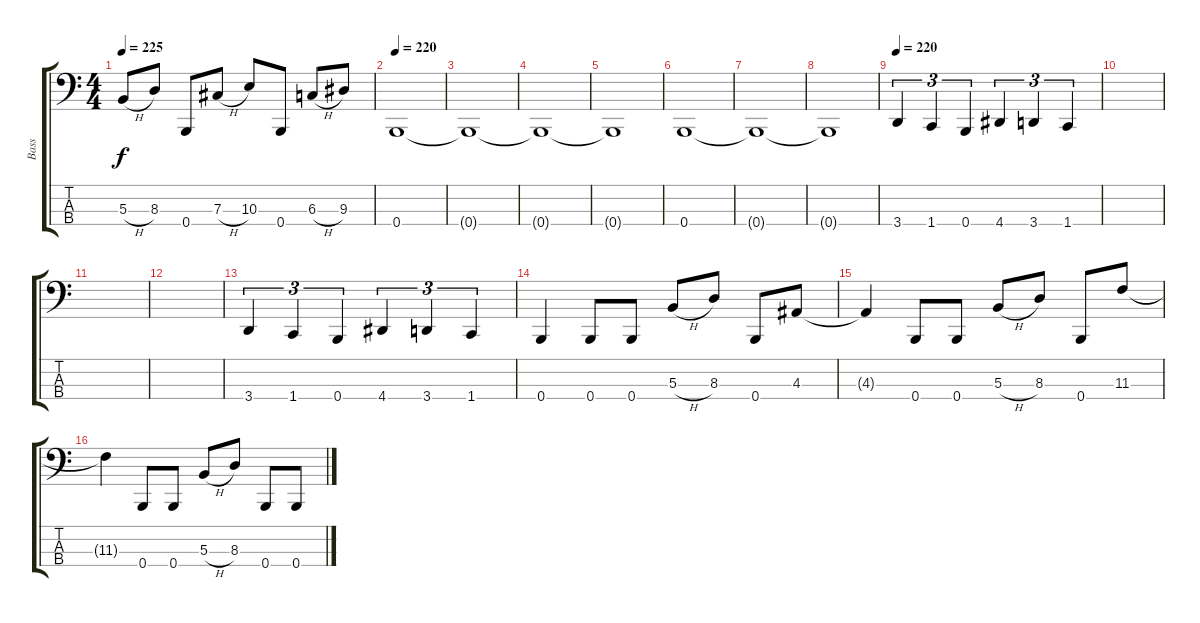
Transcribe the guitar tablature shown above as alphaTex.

\track ("Bass" "Bass") {instrument electricbasspick}
\staff {score tabs}
\tuning (E2 B1 Gb1 B0) {hide}
\ts (4 4)
\tempo 225
\clef f4
\ks c
5.3{h}.8{dy f} 8.3.8 0.4.8 7.3{h}.8 10.3.8 0.4.8 6.3{h}.8 9.3.8 |
\tempo 220
0.4.1 |
0.4{t}.1 |
0.4{t}.1 |
0.4{t}.1 |
0.4.1 |
0.4{t}.1 |
0.4{t}.1 |
\tempo 220
3.4.4{tu (3 2)} 1.4.4{tu (3 2)} 0.4.4{tu (3 2)} 4.4.4{tu (3 2)} 3.4.4{tu (3 2)} 1.4.4{tu (3 2)} |
|
|
|
3.4.4{tu (3 2)} 1.4.4{tu (3 2)} 0.4.4{tu (3 2)} 4.4.4{tu (3 2)} 3.4.4{tu (3 2)} 1.4.4{tu (3 2)} |
0.4.4 0.4.8 0.4.8 5.3{h}.8 8.3.8 0.4.8 4.3.8 |
4.3{t}.4 0.4.8 0.4.8 5.3{h}.8 8.3.8 0.4.8 11.3.8 |
11.3{t}.4 0.4.8 0.4.8 5.3{h}.8 8.3.8 0.4.8 0.4.8
